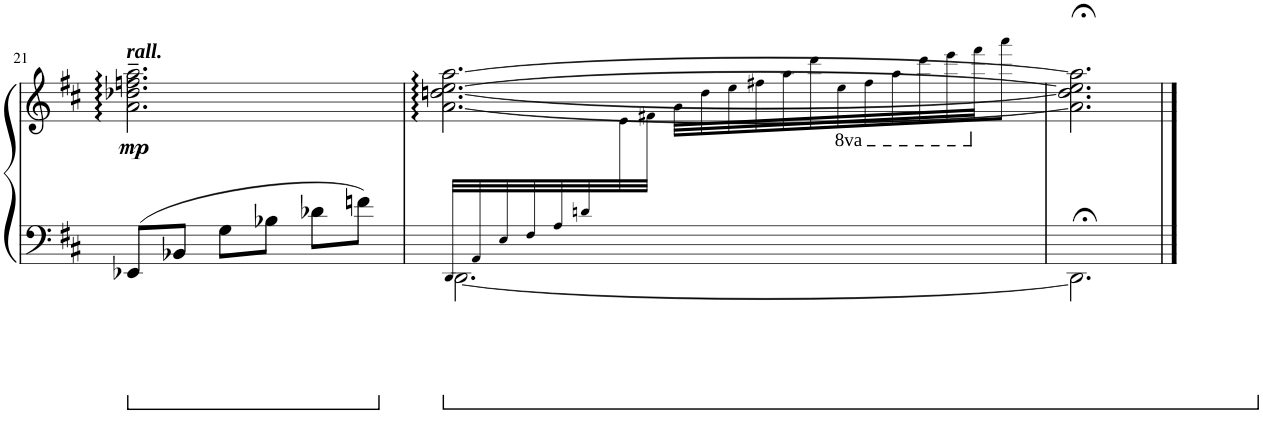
**kern	**kern	**dynam
*part1	*part1	*part1
*staff2	*staff1	*staff1/2
*I"Piano	*	*
*I'Pno	*	*
!!LO:PB:g=z
*clefF4	*clefG2	*
*k[f#c#]	*k[f#c#]	*
*M3/4	*M3/4	*
=21	=21	=21
!	!LO:TX:a:Bi:t=rall.	!
!	!	!LO:DY:b
8EE-X/L	2.a\~ 2.dd-X\~ 2.ffn\~ 2.aa\~	mp
8BB-X/J	.	.
8G\L	.	.
8B-X\J	.	.
8d-X\L	.	.
8fn\J	.	.
=22	=22	=22
*^	*^	*
[2.DD\	32DD!/LLL	[2.a\ [2.ddn\ [2.ee\ [2.aa\	8.ryy	.
.	32AA!/	.	.	.
.	32E!/	.	.	.
.	32F#!/	.	.	.
.	32A!/	.	.	.
.	32dn!/	.	.	.
.	2ryy	.	32e!\	.
.	.	.	32f#X!\JJJ	.
.	.	.	32a!\LLL	.
.	.	.	32dd!\	.
.	.	.	32ee!\	.
.	.	.	32ff#X!\	.
.	.	.	32aa!\	.
.	.	.	32ddd!\	.
.	.	.	32eee!\	.
.	.	.	32fff#!\	.
.	.	.	32aaa!\	.
.	.	.	32dddd!\	.
.	.	.	32eeee!\	.
.	.	.	32ffff#!\JJ	.
!	!	!	!LO:TX:a:t=͡	!
.	.	.	8aaaa!\J	.
.	16ryy	.	.	.
*v	*v	*	*	*
*	*v	*v	*
=23	=23	=23
2.DD;<\]	2.a\];< 2.dd\];< 2.ee\];< 2.aa\];<	.
==	==	==
*-	*-	*-
